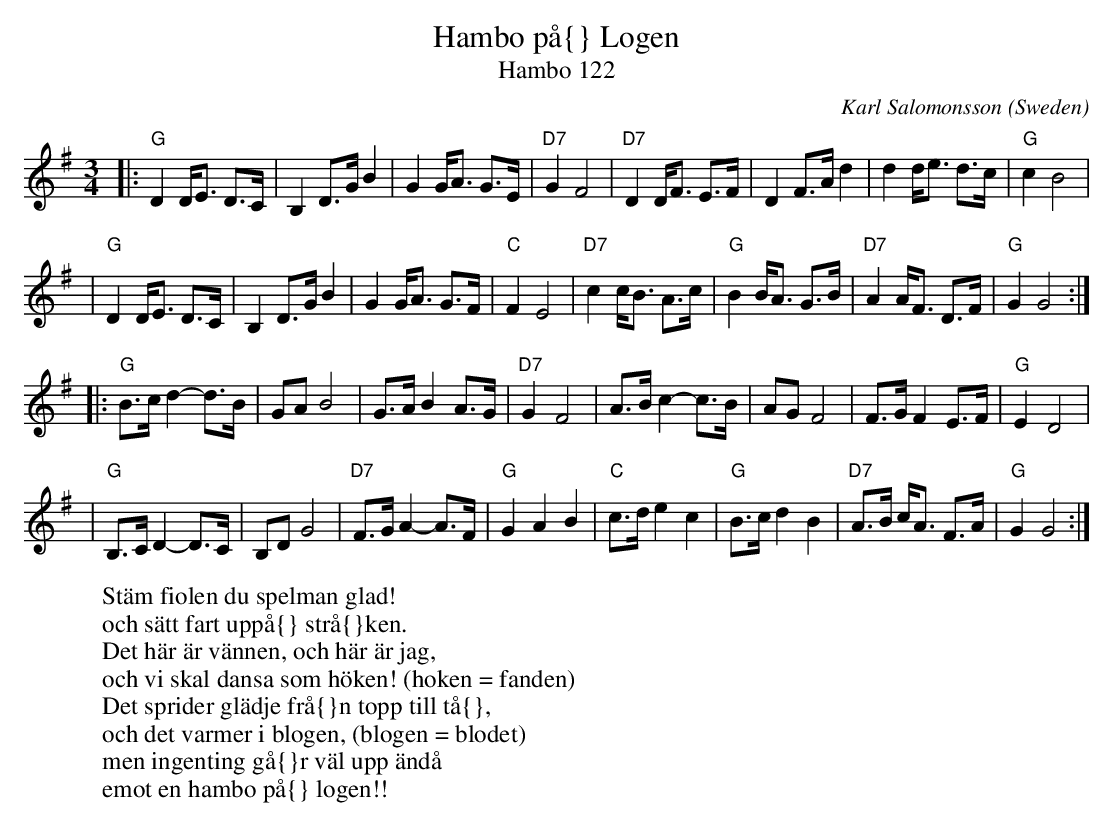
X:1
T:Hambo p\aa{} Logen
T:Hambo 122
C:Karl Salomonsson
M:3/4
L:1/8
W:Stäm fiolen du spelman glad!
W:och sätt fart upp\aa{} str\aa{}ken.
W:Det här är vännen, och här är jag,
W:och vi skal dansa som höken! (hoken = fanden)
W:Det sprider glädje fr\aa{}n topp till t\aa{},
W:och det varmer i blogen, (blogen = blodet)
W:men ingenting g\aa{}r väl upp änd\aa
W:emot en hambo p\aa{} logen!!
O:Sweden
K:G
|: "G"D2 D<E D>C | B,2 D>G B2 | G2 G<A G>E | "D7"G2 F4 \
| "D7"D2 D<F E>F | D2 F>A d2 | d2 d<e d>c | "G"c2 B4 |
| "G"D2 D<E D>C | B,2 D>G B2 | G2 G<A G>F | "C"F2 E4 \
| "D7"c2 c<B A>c | "G"B2 B<A G>B | "D7"A2 A<F D>F | "G"G2 G4 :|
|: "G"B>c d2- d>B | GA B4 | G>A B2 A>G | "D7" G2 F4 \
| A>B c2- c>B | AG F4 | F>G F2 E>F | "G"E2 D4 |
| "G"B,>C D2- D>C | B,D G4 | "D7"F>G A2- A>F | "G"G2 A2 B2 \
| "C"c>d e2 c2 | "G"B>c d2 B2 | "D7"A>B c<A F>A | "G"G2 G4 :|
